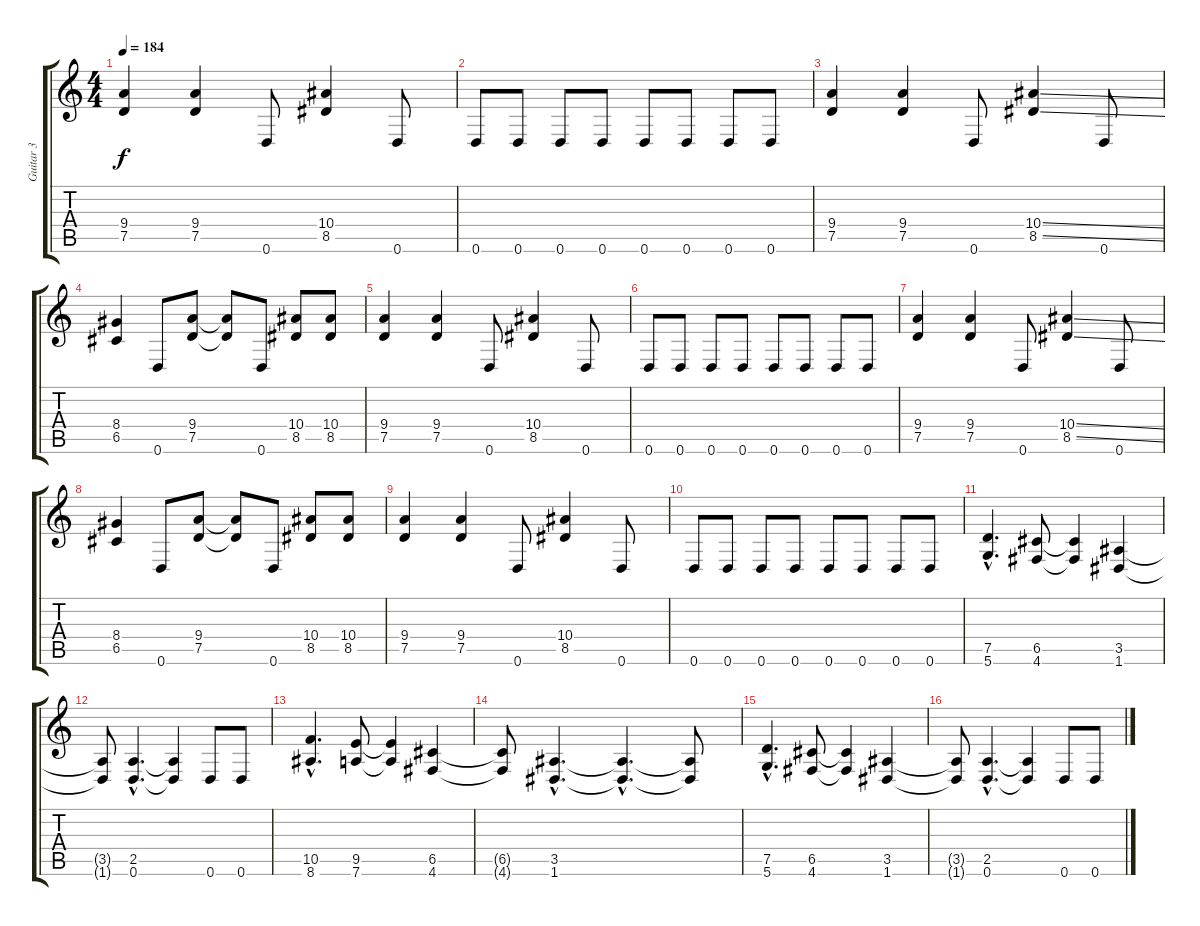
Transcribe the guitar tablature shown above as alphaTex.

\track ("Guitar 3" "Guitar 3") {instrument distortionguitar}
\staff {score tabs}
\tuning (D4 A3 F3 C3 G2 D2) {hide}
\ts (4 4)
\tempo 184
\clef g2
\ks c
(9.4 7.5).4{dy f} (9.4 7.5).4 0.6.8 (10.4 8.5).4 0.6.8 |
0.6.8 0.6.8 0.6.8 0.6.8 0.6.8 0.6.8 0.6.8 0.6.8 |
(9.4 7.5).4 (9.4 7.5).4 0.6.8 (10.4{ss} 8.5{ss}).4 0.6.8 |
(8.4 6.5).4 0.6.8 (9.4 7.5).8 (9.4{t} 7.5{t}).8 0.6.8 (10.4 8.5).8 (10.4 8.5).8 |
(9.4 7.5).4 (9.4 7.5).4 0.6.8 (10.4 8.5).4 0.6.8 |
0.6.8 0.6.8 0.6.8 0.6.8 0.6.8 0.6.8 0.6.8 0.6.8 |
(9.4 7.5).4 (9.4 7.5).4 0.6.8 (10.4{ss} 8.5{ss}).4 0.6.8 |
(8.4 6.5).4 0.6.8 (9.4 7.5).8 (9.4{t} 7.5{t}).8 0.6.8 (10.4 8.5).8 (10.4 8.5).8 |
(9.4 7.5).4 (9.4 7.5).4 0.6.8 (10.4 8.5).4 0.6.8 |
0.6.8 0.6.8 0.6.8 0.6.8 0.6.8 0.6.8 0.6.8 0.6.8 |
(7.5{hac} 5.6{hac}).4{d} (6.5 4.6).8 (6.5{t} 4.6{t}).4 (3.5 1.6).4 |
(3.5{t} 1.6{t}).8 (2.5{hac} 0.6{hac}).4{d} (2.5{t} 0.6{t}).4 0.6.8 0.6.8 |
(10.5{hac} 8.6{hac}).4{d} (9.5 7.6).8 (9.5{t} 7.6{t}).4 (6.5 4.6).4 |
(6.5{t} 4.6{t}).8 (3.5{hac} 1.6{hac}).4{d} (3.5{hac t} 1.6{hac t}).4{d} (3.5{t} 1.6{t}).8 |
(7.5{hac} 5.6{hac}).4{d} (6.5 4.6).8 (6.5{t} 4.6{t}).4 (3.5 1.6).4 |
(3.5{t} 1.6{t}).8 (2.5{hac} 0.6{hac}).4{d} (2.5{t} 0.6{t}).4 0.6.8 0.6.8
